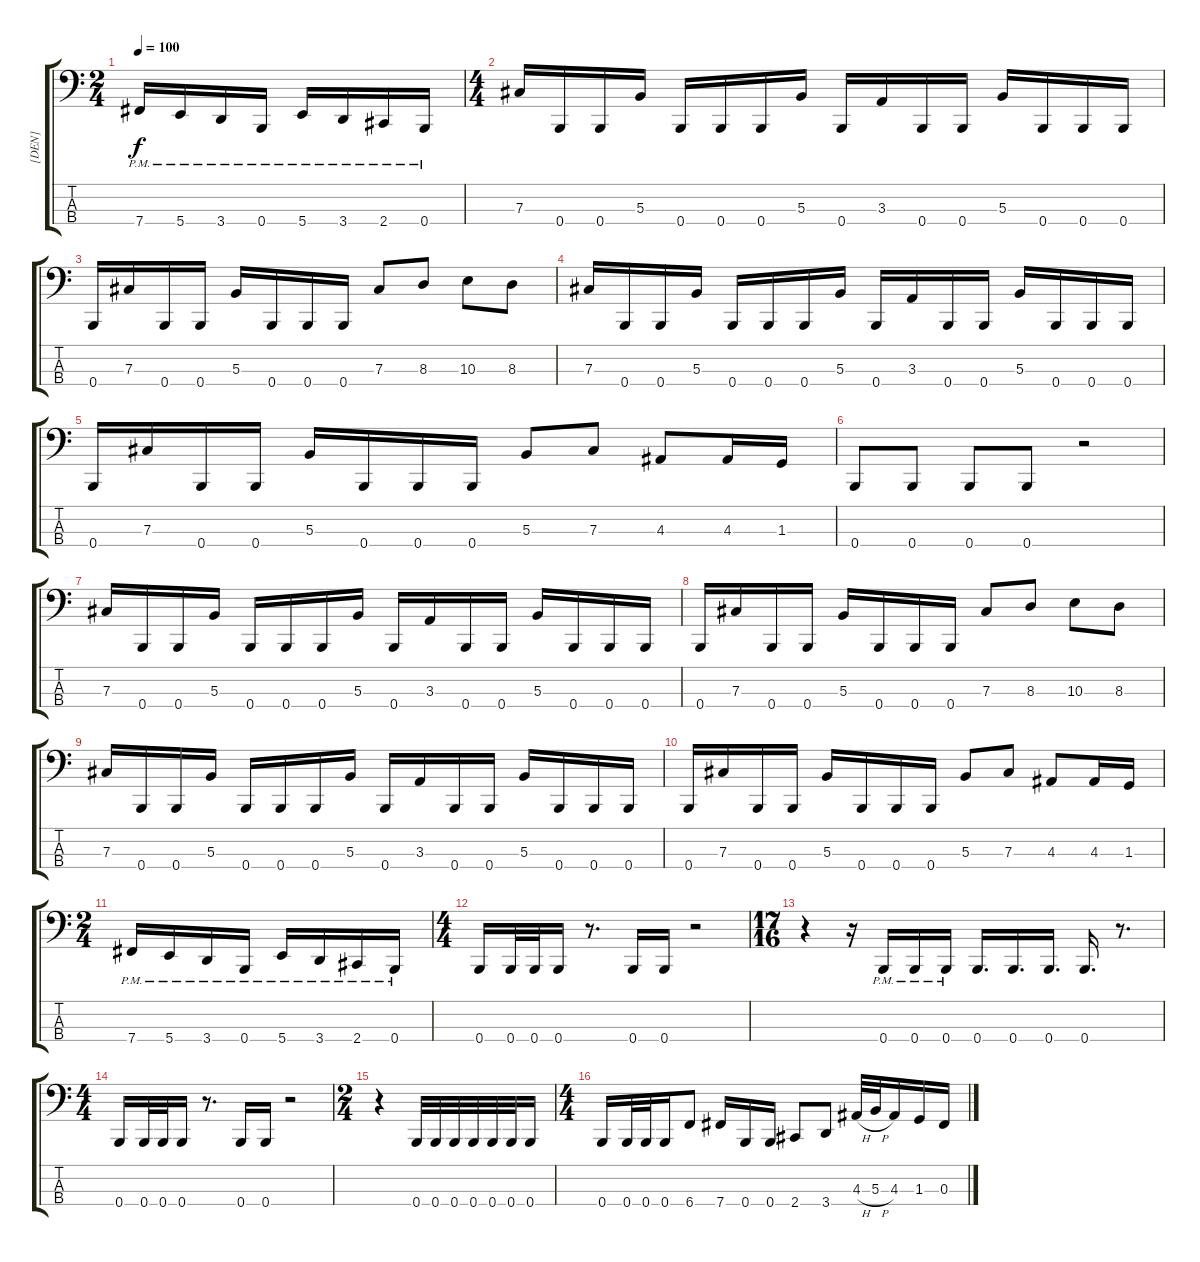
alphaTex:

\track ("[DEN]" "[DEN]") {instrument electricbasspick}
\staff {score tabs}
\tuning (E2 B1 Gb1 B0) {hide}
\ts (2 4)
\tempo 100
\clef f4
\ks c
7.4{pm}.16{dy f} 5.4{pm}.16 3.4{pm}.16 0.4{pm}.16 5.4{pm}.16 3.4{pm}.16 2.4{pm}.16 0.4{pm}.16 |
\ts (4 4)
7.3.16 0.4.16 0.4.16 5.3.16 0.4.16 0.4.16 0.4.16 5.3.16 0.4.16 3.3.16 0.4.16 0.4.16 5.3.16 0.4.16 0.4.16 0.4.16 |
0.4.16 7.3.16 0.4.16 0.4.16 5.3.16 0.4.16 0.4.16 0.4.16 7.3.8 8.3.8 10.3.8 8.3.8 |
7.3.16 0.4.16 0.4.16 5.3.16 0.4.16 0.4.16 0.4.16 5.3.16 0.4.16 3.3.16 0.4.16 0.4.16 5.3.16 0.4.16 0.4.16 0.4.16 |
0.4.16 7.3.16 0.4.16 0.4.16 5.3.16 0.4.16 0.4.16 0.4.16 5.3.8 7.3.8 4.3.8 4.3.16 1.3.16 |
0.4.8 0.4.8 0.4.8 0.4.8 r.2 |
7.3.16 0.4.16 0.4.16 5.3.16 0.4.16 0.4.16 0.4.16 5.3.16 0.4.16 3.3.16 0.4.16 0.4.16 5.3.16 0.4.16 0.4.16 0.4.16 |
0.4.16 7.3.16 0.4.16 0.4.16 5.3.16 0.4.16 0.4.16 0.4.16 7.3.8 8.3.8 10.3.8 8.3.8 |
7.3.16 0.4.16 0.4.16 5.3.16 0.4.16 0.4.16 0.4.16 5.3.16 0.4.16 3.3.16 0.4.16 0.4.16 5.3.16 0.4.16 0.4.16 0.4.16 |
0.4.16 7.3.16 0.4.16 0.4.16 5.3.16 0.4.16 0.4.16 0.4.16 5.3.8 7.3.8 4.3.8 4.3.16 1.3.16 |
\ts (2 4)
7.4{pm}.16 5.4{pm}.16 3.4{pm}.16 0.4{pm}.16 5.4{pm}.16 3.4{pm}.16 2.4{pm}.16 0.4{pm}.16 |
\ts (4 4)
0.4.16 0.4.32 0.4.32 0.4.16 r.8{d} 0.4.16 0.4.16 r.2 |
\ts (17 16)
r.4 r.16 0.4{pm}.16 0.4{pm}.16 0.4{pm}.16 0.4.16{d} 0.4.16{d} 0.4.16{d} 0.4.16{d} r.8{d} |
\ts (4 4)
0.4.16 0.4.32 0.4.32 0.4.16 r.8{d} 0.4.16 0.4.16 r.2 |
\ts (2 4)
r.4 0.4.32 0.4.32 0.4.32 0.4.32 0.4.32 0.4.32 0.4.16 |
\ts (4 4)
0.4.16 0.4.32 0.4.32 0.4.16 6.4.8 7.4.16 0.4.16 0.4.16 2.4.8 3.4.8 4.3{h}.32 5.3{h}.32 4.3.16 1.3.16 0.3.16
